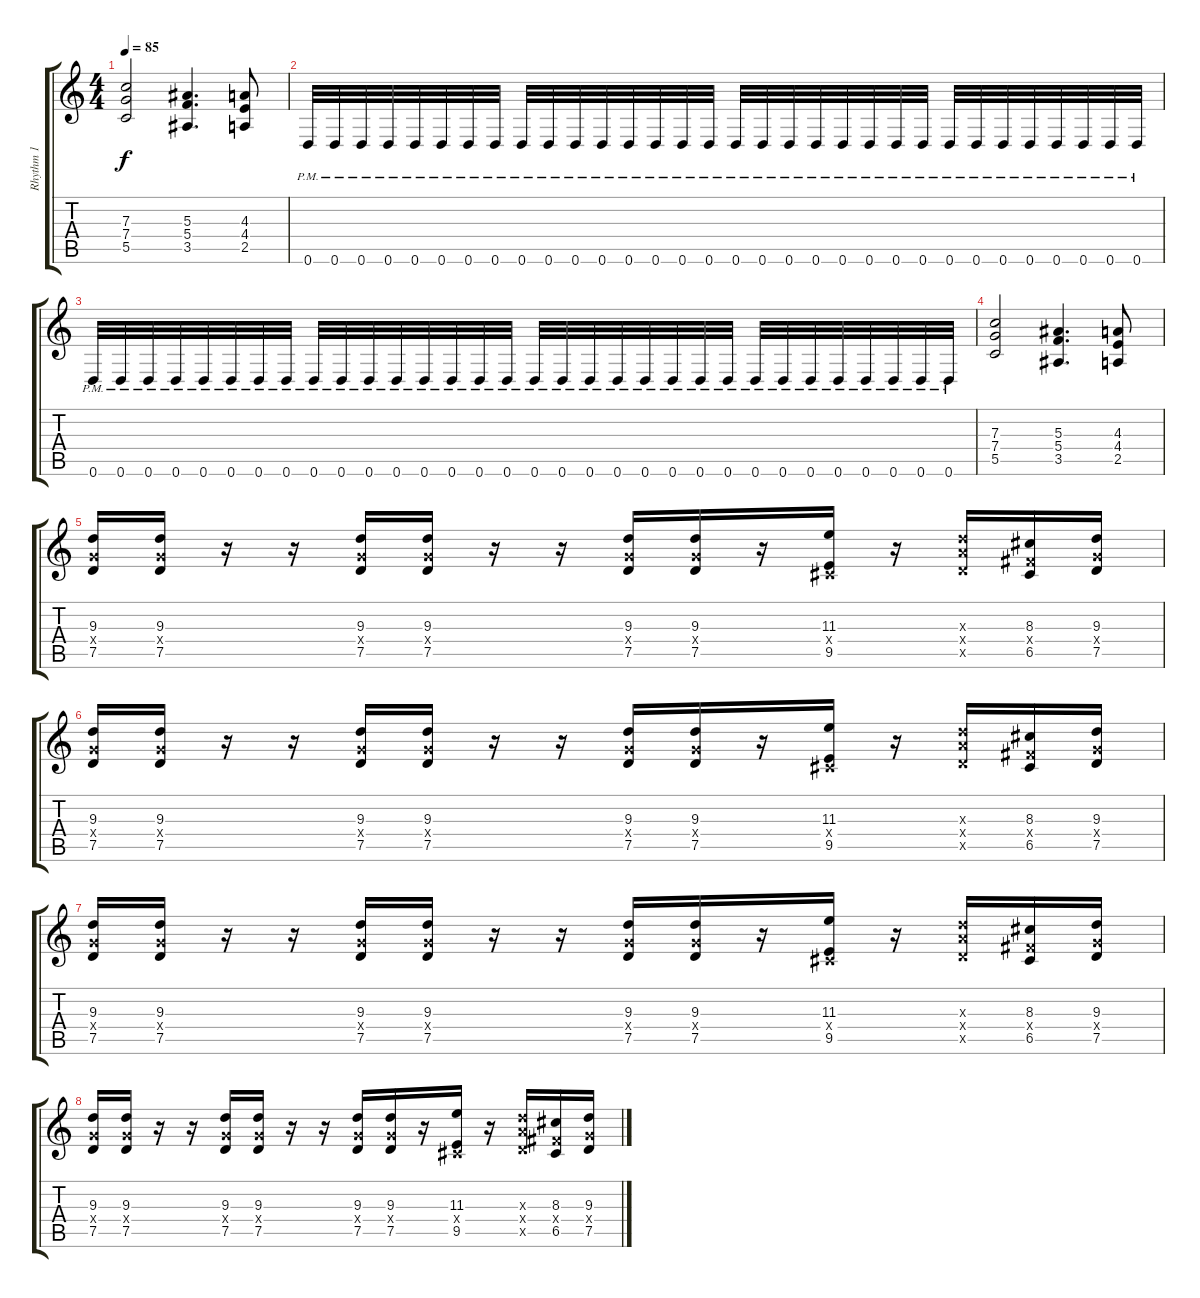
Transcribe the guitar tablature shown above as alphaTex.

\track ("Rhythm 1" "Rhythm 1") {instrument overdrivenguitar}
\staff {score tabs}
\tuning (D4 A3 F3 C3 G2 D2) {hide}
\ts (4 4)
\tempo 85
\clef g2
\ks c
(7.3 7.4 5.5).2{dy f} (5.3 5.4 3.5).4{d} (4.3 4.4 2.5).8 |
0.6{pm}.32 0.6{pm}.32 0.6{pm}.32 0.6{pm}.32 0.6{pm}.32 0.6{pm}.32 0.6{pm}.32 0.6{pm}.32 0.6{pm}.32 0.6{pm}.32 0.6{pm}.32 0.6{pm}.32 0.6{pm}.32 0.6{pm}.32 0.6{pm}.32 0.6{pm}.32 0.6{pm}.32 0.6{pm}.32 0.6{pm}.32 0.6{pm}.32 0.6{pm}.32 0.6{pm}.32 0.6{pm}.32 0.6{pm}.32 0.6{pm}.32 0.6{pm}.32 0.6{pm}.32 0.6{pm}.32 0.6{pm}.32 0.6{pm}.32 0.6{pm}.32 0.6{pm}.32 |
0.6{pm}.32 0.6{pm}.32 0.6{pm}.32 0.6{pm}.32 0.6{pm}.32 0.6{pm}.32 0.6{pm}.32 0.6{pm}.32 0.6{pm}.32 0.6{pm}.32 0.6{pm}.32 0.6{pm}.32 0.6{pm}.32 0.6{pm}.32 0.6{pm}.32 0.6{pm}.32 0.6{pm}.32 0.6{pm}.32 0.6{pm}.32 0.6{pm}.32 0.6{pm}.32 0.6{pm}.32 0.6{pm}.32 0.6{pm}.32 0.6{pm}.32 0.6{pm}.32 0.6{pm}.32 0.6{pm}.32 0.6{pm}.32 0.6{pm}.32 0.6{pm}.32 0.6{pm}.32 |
(7.3 7.4 5.5).2 (5.3 5.4 3.5).4{d} (4.3 4.4 2.5).8 |
(9.3 7.4{x} 7.5).16 (9.3 7.4{x} 7.5).16 r.16 r.16 (9.3 7.4{x} 7.5).16 (9.3 7.4{x} 7.5).16 r.16 r.16 (9.3 7.4{x} 7.5).16 (9.3 7.4{x} 7.5).16 r.16 (11.3 1.4{x} 9.5).16 r.16 (9.3{x} 9.4{x} 7.5{x}).16 (8.3 6.4{x} 6.5).16 (9.3 7.4{x} 7.5).16 |
(9.3 7.4{x} 7.5).16 (9.3 7.4{x} 7.5).16 r.16 r.16 (9.3 7.4{x} 7.5).16 (9.3 7.4{x} 7.5).16 r.16 r.16 (9.3 7.4{x} 7.5).16 (9.3 7.4{x} 7.5).16 r.16 (11.3 1.4{x} 9.5).16 r.16 (9.3{x} 9.4{x} 7.5{x}).16 (8.3 6.4{x} 6.5).16 (9.3 7.4{x} 7.5).16 |
(9.3 7.4{x} 7.5).16 (9.3 7.4{x} 7.5).16 r.16 r.16 (9.3 7.4{x} 7.5).16 (9.3 7.4{x} 7.5).16 r.16 r.16 (9.3 7.4{x} 7.5).16 (9.3 7.4{x} 7.5).16 r.16 (11.3 1.4{x} 9.5).16 r.16 (9.3{x} 9.4{x} 7.5{x}).16 (8.3 6.4{x} 6.5).16 (9.3 7.4{x} 7.5).16 |
(9.3 7.4{x} 7.5).16 (9.3 7.4{x} 7.5).16 r.16 r.16 (9.3 7.4{x} 7.5).16 (9.3 7.4{x} 7.5).16 r.16 r.16 (9.3 7.4{x} 7.5).16 (9.3 7.4{x} 7.5).16 r.16 (11.3 1.4{x} 9.5).16 r.16 (9.3{x} 9.4{x} 7.5{x}).16 (8.3 6.4{x} 6.5).16 (9.3 7.4{x} 7.5).16
